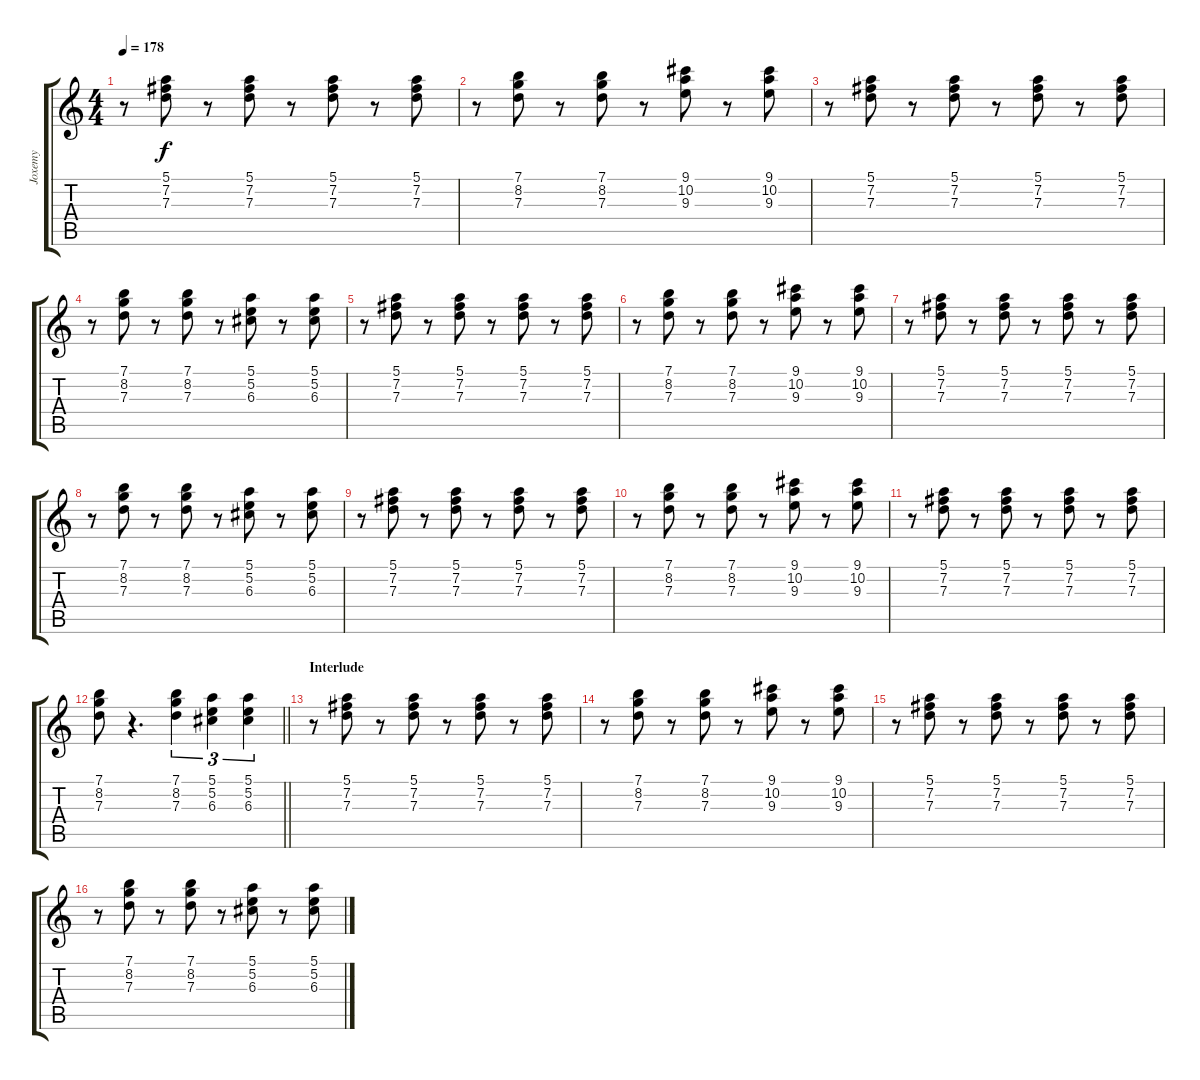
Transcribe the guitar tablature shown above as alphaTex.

\track ("Joxemy" "Joxemy") {instrument distortionguitar}
\staff {score tabs}
\tuning (E4 B3 G3 D3 A2 E2) {hide}
\ts (4 4)
\tempo 178
\clef g2
\ks c
r.8{dy f} (5.1 7.2 7.3).8 r.8 (5.1 7.2 7.3).8 r.8 (5.1 7.2 7.3).8 r.8 (5.1 7.2 7.3).8 |
r.8 (7.1 8.2 7.3).8 r.8 (7.1 8.2 7.3).8 r.8 (9.1 10.2 9.3).8 r.8 (9.1 10.2 9.3).8 |
r.8 (5.1 7.2 7.3).8 r.8 (5.1 7.2 7.3).8 r.8 (5.1 7.2 7.3).8 r.8 (5.1 7.2 7.3).8 |
r.8 (7.1 8.2 7.3).8 r.8 (7.1 8.2 7.3).8 r.8 (5.1 5.2 6.3).8 r.8 (5.1 5.2 6.3).8 |
r.8 (5.1 7.2 7.3).8 r.8 (5.1 7.2 7.3).8 r.8 (5.1 7.2 7.3).8 r.8 (5.1 7.2 7.3).8 |
r.8 (7.1 8.2 7.3).8 r.8 (7.1 8.2 7.3).8 r.8 (9.1 10.2 9.3).8 r.8 (9.1 10.2 9.3).8 |
r.8 (5.1 7.2 7.3).8 r.8 (5.1 7.2 7.3).8 r.8 (5.1 7.2 7.3).8 r.8 (5.1 7.2 7.3).8 |
r.8 (7.1 8.2 7.3).8 r.8 (7.1 8.2 7.3).8 r.8 (5.1 5.2 6.3).8 r.8 (5.1 5.2 6.3).8 |
r.8 (5.1 7.2 7.3).8 r.8 (5.1 7.2 7.3).8 r.8 (5.1 7.2 7.3).8 r.8 (5.1 7.2 7.3).8 |
r.8 (7.1 8.2 7.3).8 r.8 (7.1 8.2 7.3).8 r.8 (9.1 10.2 9.3).8 r.8 (9.1 10.2 9.3).8 |
r.8 (5.1 7.2 7.3).8 r.8 (5.1 7.2 7.3).8 r.8 (5.1 7.2 7.3).8 r.8 (5.1 7.2 7.3).8 |
\barLineRight lightlight
(7.1 8.2 7.3).8 r.4{d} (7.1 8.2 7.3).4{tu (3 2)} (5.1 5.2 6.3).4{tu (3 2)} (5.1 5.2 6.3).4{tu (3 2)} |
\section ("" "Interlude")
r.8 (5.1 7.2 7.3).8 r.8 (5.1 7.2 7.3).8 r.8 (5.1 7.2 7.3).8 r.8 (5.1 7.2 7.3).8 |
r.8 (7.1 8.2 7.3).8 r.8 (7.1 8.2 7.3).8 r.8 (9.1 10.2 9.3).8 r.8 (9.1 10.2 9.3).8 |
r.8 (5.1 7.2 7.3).8 r.8 (5.1 7.2 7.3).8 r.8 (5.1 7.2 7.3).8 r.8 (5.1 7.2 7.3).8 |
r.8 (7.1 8.2 7.3).8 r.8 (7.1 8.2 7.3).8 r.8 (5.1 5.2 6.3).8 r.8 (5.1 5.2 6.3).8
